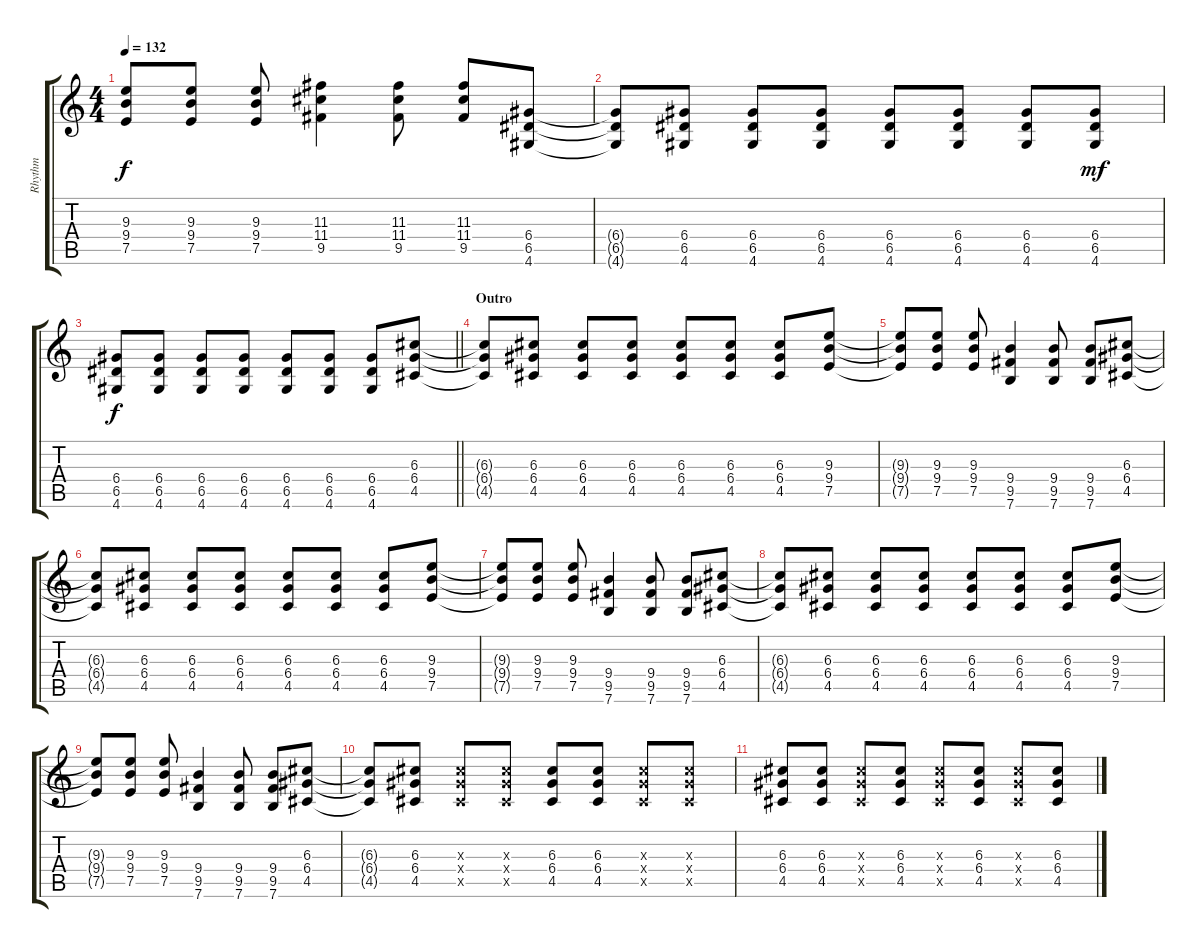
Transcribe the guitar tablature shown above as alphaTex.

\track ("Rhythm" "Rhythm") {instrument distortionguitar}
\staff {score tabs}
\tuning (E4 B3 G3 D3 A2 E2) {hide}
\ts (4 4)
\tempo 132
\clef g2
\ks c
(9.3{t} 9.4{t} 7.5{t}).8{dy f} (9.3 9.4 7.5).8 (9.3 9.4 7.5).8 (11.3 11.4 9.5).4 (11.3 11.4 9.5).8 (11.3 11.4 9.5).8 (6.4 6.5 4.6).8 |
(6.4{t} 6.5{t} 4.6{t}).8 (6.4 6.5 4.6).8 (6.4 6.5 4.6).8 (6.4 6.5 4.6).8 (6.4 6.5 4.6).8 (6.4 6.5 4.6).8 (6.4 6.5 4.6).8 (6.4 6.5 4.6).8{dy mf} |
\barLineRight lightlight
(6.4 6.5 4.6).8{dy f} (6.4 6.5 4.6).8 (6.4 6.5 4.6).8 (6.4 6.5 4.6).8 (6.4 6.5 4.6).8 (6.4 6.5 4.6).8 (6.4 6.5 4.6).8 (6.3 6.4 4.5).8{volume 13} |
\section ("" "Outro")
(6.3{t} 6.4{t} 4.5{t}).8 (6.3 6.4 4.5).8 (6.3 6.4 4.5).8 (6.3 6.4 4.5).8 (6.3 6.4 4.5).8 (6.3 6.4 4.5).8 (6.3 6.4 4.5).8 (9.3 9.4 7.5).8 |
(9.3{t} 9.4{t} 7.5{t}).8 (9.3 9.4 7.5).8 (9.3 9.4 7.5).8 (9.4 9.5 7.6).4 (9.4 9.5 7.6).8 (9.4 9.5 7.6).8 (6.3 6.4 4.5).8 |
(6.3{t} 6.4{t} 4.5{t}).8 (6.3 6.4 4.5).8 (6.3 6.4 4.5).8 (6.3 6.4 4.5).8 (6.3 6.4 4.5).8 (6.3 6.4 4.5).8 (6.3 6.4 4.5).8 (9.3 9.4 7.5).8 |
(9.3{t} 9.4{t} 7.5{t}).8 (9.3 9.4 7.5).8 (9.3 9.4 7.5).8 (9.4 9.5 7.6).4 (9.4 9.5 7.6).8 (9.4 9.5 7.6).8 (6.3 6.4 4.5).8 |
(6.3{t} 6.4{t} 4.5{t}).8 (6.3 6.4 4.5).8 (6.3 6.4 4.5).8 (6.3 6.4 4.5).8 (6.3 6.4 4.5).8 (6.3 6.4 4.5).8 (6.3 6.4 4.5).8 (9.3 9.4 7.5).8 |
(9.3{t} 9.4{t} 7.5{t}).8 (9.3 9.4 7.5).8 (9.3 9.4 7.5).8 (9.4 9.5 7.6).4 (9.4 9.5 7.6).8 (9.4 9.5 7.6).8 (6.3 6.4 4.5).8 |
(6.3{t} 6.4{t} 4.5{t}).8 (6.3 6.4 4.5).8 (6.3{x} 6.4{x} 4.5{x}).8 (6.3{x} 6.4{x} 4.5{x}).8 (6.3 6.4 4.5).8 (6.3 6.4 4.5).8 (6.3{x} 6.4{x} 4.5{x}).8 (6.3{x} 6.4{x} 4.5{x}).8 |
(6.3 6.4 4.5).8 (6.3 6.4 4.5).8 (6.3{x} 6.4{x} 4.5{x}).8 (6.3 6.4 4.5).8 (6.3{x} 6.4{x} 4.5{x}).8 (6.3 6.4 4.5).8 (6.3{x} 6.4{x} 4.5{x}).8 (6.3 6.4 4.5).8
